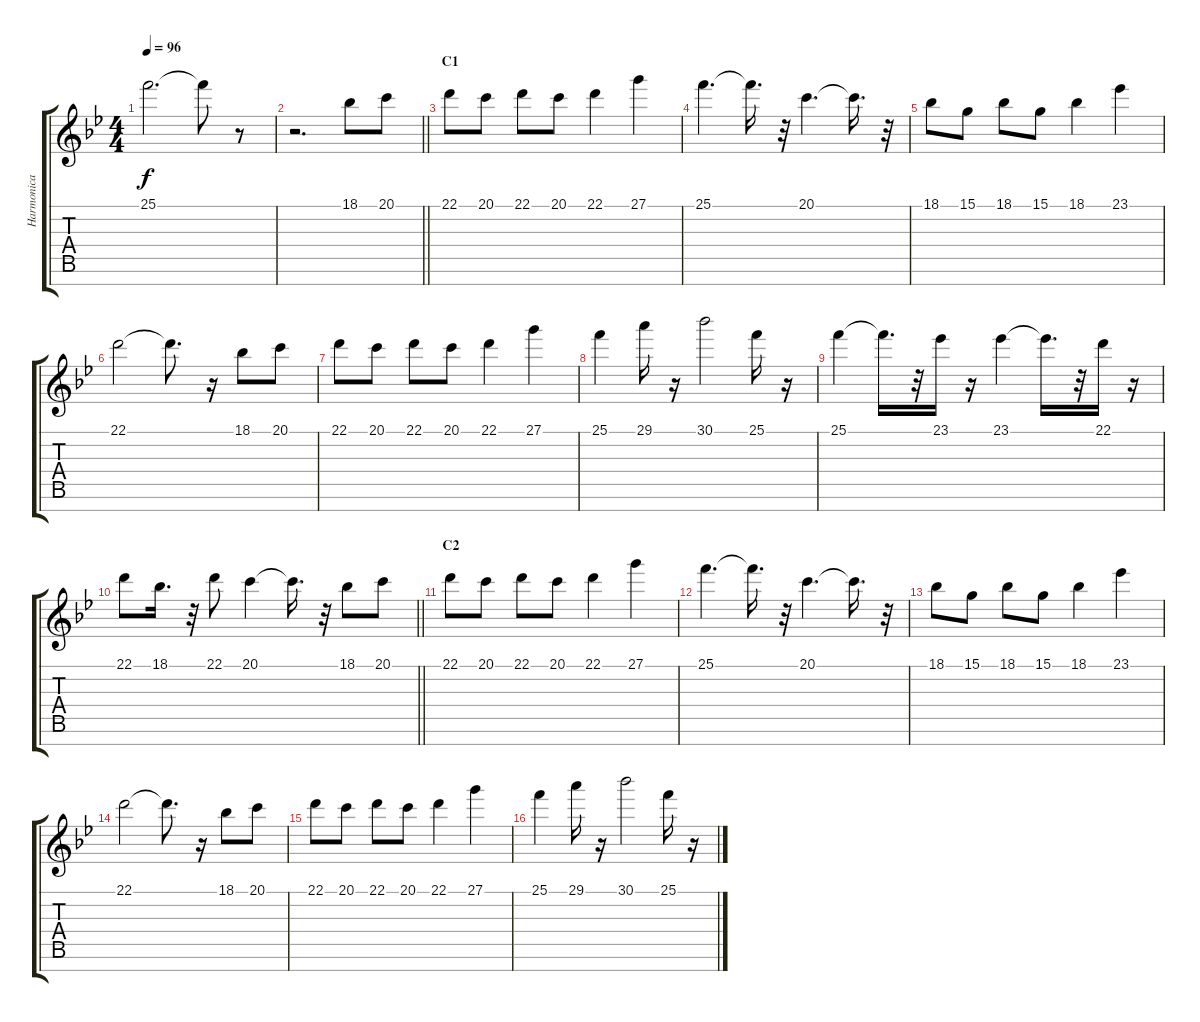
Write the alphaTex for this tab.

\track ("Harmonica" "Harmonica") {instrument harmonica}
\staff {score tabs}
\tuning (E4 B3 G3 D3 A2 E2 B1) {hide}
\ts (4 4)
\tempo 96
\clef g2
\ks bb
25.1{t}.2{d dy f} 25.1{t}.8 r.8 |
\barLineRight lightlight
r.2{d} 18.1.8 20.1.8 |
\section ("" "C1")
22.1.8 20.1.8 22.1.8 20.1.8 22.1.4 27.1.4 |
25.1.4{d} 25.1{t}.16{d} r.32 20.1.4{d} 20.1{t}.16{d} r.32 |
18.1.8 15.1.8 18.1.8 15.1.8 18.1.4 23.1.4 |
22.1.2 22.1{t}.8{d} r.16 18.1.8 20.1.8 |
22.1.8 20.1.8 22.1.8 20.1.8 22.1.4 27.1.4 |
25.1.4 29.1.16 r.16 30.1.2 25.1.16 r.16 |
25.1.4 25.1{t}.16{d} r.32 23.1.16 r.16 23.1.4 23.1{t}.16{d} r.32 22.1.16 r.16 |
\barLineRight lightlight
22.1.8 18.1.16{d} r.32 22.1.8 20.1.4 20.1{t}.16{d} r.32 18.1.8 20.1.8 |
\section ("" "C2")
22.1.8 20.1.8 22.1.8 20.1.8 22.1.4 27.1.4 |
25.1.4{d} 25.1{t}.16{d} r.32 20.1.4{d} 20.1{t}.16{d} r.32 |
18.1.8 15.1.8 18.1.8 15.1.8 18.1.4 23.1.4 |
22.1.2 22.1{t}.8{d} r.16 18.1.8 20.1.8 |
22.1.8 20.1.8 22.1.8 20.1.8 22.1.4 27.1.4 |
25.1.4 29.1.16 r.16 30.1.2 25.1.16 r.16
